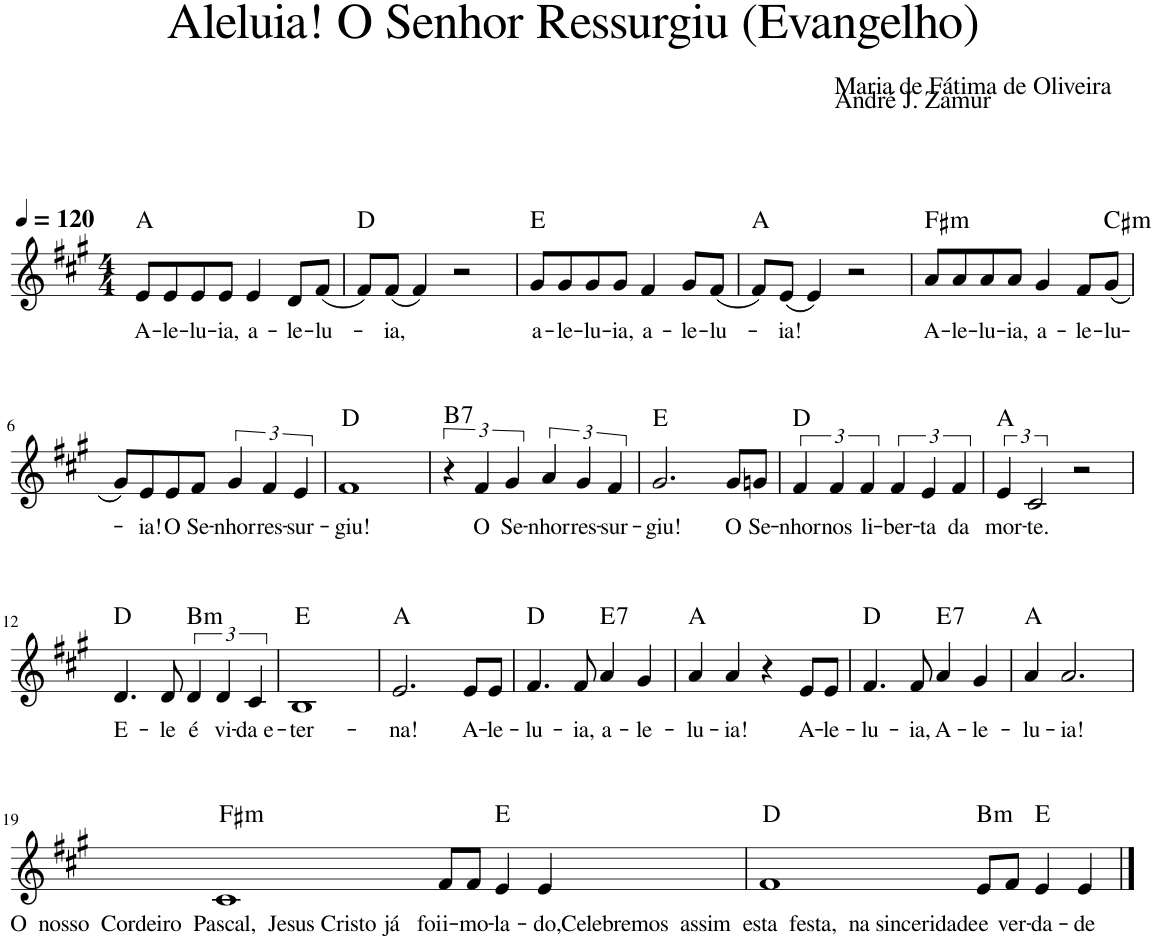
**kern	**text	**harte
*part1	*part1	*part1
*staff1	*staff1	*
*I"Voz	*	*
*I'Vo.	*	*
*clefG2	*	*
*k[f#c#g#]	*	*
*M4/4	*	*
*MM120	*	*
=1	=1	=1
!	!LO:LY:b	!
8e/L	A-	A:maj
!	!LO:LY:b	!
8e/	-le-	.
!	!LO:LY:b	!
8e/	-lu-	.
!	!LO:LY:b	!
8e/J	-ia,	.
!	!LO:LY:b	!
4e/	a-	.
!	!LO:LY:b	!
8d/L	-le-	.
!	!LO:LY:b	!
(8f#/J	-lu-	.
=2	=2	=2
8f#/L)	.	D:maj
!	!LO:LY:b	!
(8f#/J	-ia,	.
4f#/)	.	.
2r	.	.
=3	=3	=3
!	!LO:LY:b	!
8g#/L	a-	E:maj
!	!LO:LY:b	!
8g#/	-le-	.
!	!LO:LY:b	!
8g#/	-lu-	.
!	!LO:LY:b	!
8g#/J	-ia,	.
!	!LO:LY:b	!
4f#/	a-	.
!	!LO:LY:b	!
8g#/L	-le-	.
!	!LO:LY:b	!
(8f#/J	lu-	.
=4	=4	=4
8f#/L)	.	A:maj
!	!LO:LY:b	!
(8e/J	-ia!	.
4e/)	.	.
2r	.	.
=5	=5	=5
!	!LO:LY:b	!LO:H:kt=m
8a/L	A-	F#:min
!	!LO:LY:b	!
8a/	-le-	.
!	!LO:LY:b	!
8a/	-lu-	.
!	!LO:LY:b	!
8a/J	-ia,	.
!	!LO:LY:b	!
4g#/	a-	.
!	!LO:LY:b	!
8f#/L	-le-	.
!	!LO:LY:b	!LO:H:kt=m
(8g#/J	-lu-	C#:min
!!LO:LB:g=z
=6	=6	=6
8g#/L)	.	.
!	!LO:LY:b	!
8e/	-ia!	.
!	!LO:LY:b	!
8e/	O	.
!	!LO:LY:b	!
8f#/J	Se-	.
!	!LO:LY:b	!
6g#/	-nhor	.
!	!LO:LY:b	!
6f#/	res-	.
!	!LO:LY:b	!
6e/	-sur-	.
=7	=7	=7
!	!LO:LY:b	!
1f#	-giu!	D:maj
=8	=8	=8
!	!	!LO:H:kt=7
6r	.	B:7
!	!LO:LY:b	!
6f#/	O	.
!	!LO:LY:b	!
6g#/	Se-	.
!	!LO:LY:b	!
6a/	-nhor	.
!	!LO:LY:b	!
6g#/	res-	.
!	!LO:LY:b	!
6f#/	-sur-	.
=9	=9	=9
!	!LO:LY:b	!
2.g#/	-giu!	E:maj
!	!LO:LY:b	!
8g#/L	O	.
!	!LO:LY:b	!
8gn/J	Se-	.
=10	=10	=10
!	!LO:LY:b	!
6f#/	-nhor	D:maj
!	!LO:LY:b	!
6f#/	nos	.
!	!LO:LY:b	!
6f#/	li-	.
!	!LO:LY:b	!
6f#/	-ber-	.
!	!LO:LY:b	!
6e/	-ta	.
!	!LO:LY:b	!
6f#/	da	.
=11	=11	=11
!	!LO:LY:b	!
6e/	mor-	A:maj
!	!LO:LY:b	!
3c#/	-te.	.
2r	.	.
!!LO:LB:g=z
=12	=12	=12
!	!LO:LY:b	!
4.d/	E-	D:maj
!	!LO:LY:b	!
8d/	-le	.
!	!LO:LY:b	!LO:H:kt=m
6d/	é	B:min
!	!LO:LY:b	!
6d/	vi-	.
!	!LO:LY:b	!
6c#/	-da e-	.
=13	=13	=13
!	!LO:LY:b	!
1B	-ter-	E:maj
=14	=14	=14
!	!LO:LY:b	!
2.e/	-na!	A:maj
!	!LO:LY:b	!
8e/L	A-	.
!	!LO:LY:b	!
8e/J	-le-	.
=15	=15	=15
!	!LO:LY:b	!
4.f#/	-lu-	D:maj
!	!LO:LY:b	!
8f#/	-ia,	.
!	!LO:LY:b	!LO:H:kt=7
4a/	a-	E:7
!	!LO:LY:b	!
4g#/	-le-	.
=16	=16	=16
!	!LO:LY:b	!
4a/	-lu-	A:maj
!	!LO:LY:b	!
4a/	-ia!	.
4r	.	.
!	!LO:LY:b	!
8e/L	A-	.
!	!LO:LY:b	!
8e/J	-le-	.
=17	=17	=17
!	!LO:LY:b	!
4.f#/	-lu-	D:maj
!	!LO:LY:b	!
8f#/	-ia,	.
!	!LO:LY:b	!LO:H:kt=7
4a/	A-	E:7
!	!LO:LY:b	!
4g#/	-le-	.
=18	=18	=18
!	!LO:LY:b	!
4a/	-lu-	A:maj
!	!LO:LY:b	!
2.a/	-ia!	.
!!LO:LB:g=z
=19	=19	=19
!	!LO:LY:b	!LO:H:kt=m
1c#	O nosso Cordeiro Pascal, Jesus Cristo já foi	F#:min
!	!LO:LY:b	!
8f#/L	i-	.
!	!LO:LY:b	!
8f#/J	-mo-	.
!	!LO:LY:b	!
4e/	-la-	E:maj
!	!LO:LY:b	!
4e/	-do,	.
=20	=20	=20
!	!LO:LY:b	!
1f#	Celebremos assim esta festa, na sinceridade	D:maj
!	!LO:LY:b	!LO:H:kt=m
8e/L	e	B:min
!	!LO:LY:b	!
8f#/J	ver-	.
!	!LO:LY:b	!
4e/	-da-	E:maj
!	!LO:LY:b	!
4e/	-de	.
==	==	==
*-	*-	*-
